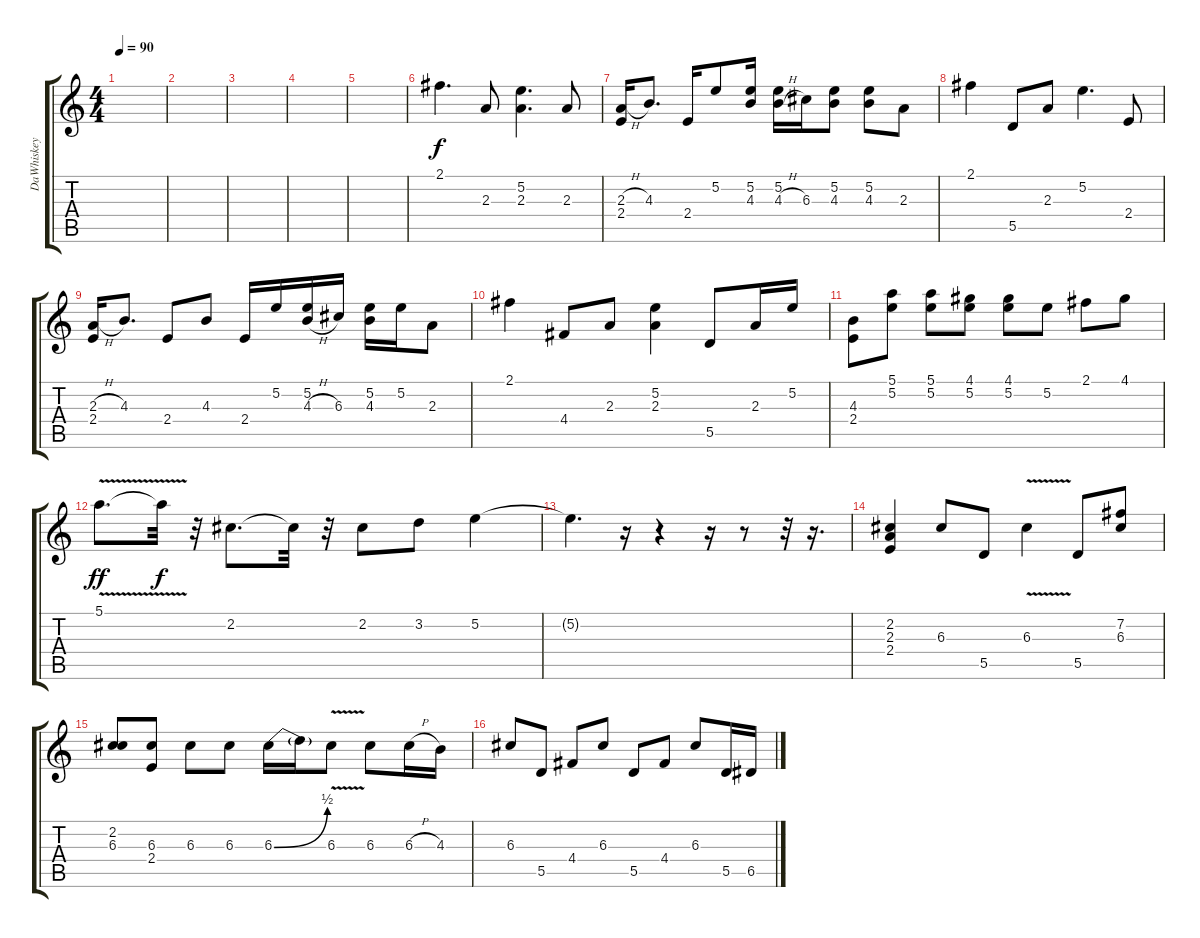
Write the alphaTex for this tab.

\track ("DaWhiskey" "DaWhiskey") {instrument distortionguitar}
\staff {score tabs}
\tuning (E4 B3 G3 D3 A2 E2) {hide}
\ts (4 4)
\tempo 90
\clef g2
\ks c
|
|
|
|
|
2.1.4{d} 2.3.8 (5.2 2.3).4{d} 2.3.8 |
(2.3{h} 2.4).16 4.3.8{d} 2.4.16 5.2.8 (5.2 4.3).16 (5.2 4.3{h}).16 6.3.16 (5.2 4.3).8 (5.2 4.3).8 2.3.8 |
2.1.4 5.5.8 2.3.8 5.2.4{d} 2.4.8 |
(2.3{h} 2.4).16 4.3.8{d} 2.4.8 4.3.8 2.4.16 5.2.16 (5.2 4.3{h}).16 6.3.16 (5.2 4.3).16 5.2.16 2.3.8 |
2.1.4 4.4.8 2.3.8 (5.2 2.3).4 5.5.8 2.3.16 5.2.16 |
(4.3 2.4).8 (5.1 5.2).8 (5.1 5.2).8 (4.1 5.2).8 (4.1 5.2).8 5.2.8 2.1.8 4.1.8 |
5.1{v}.8{d dy ff} 5.1{t}.32{dy f} r.32 2.2.8{d} 2.2{t}.32 r.32 2.2.8 3.2.8 5.2.4 |
5.2{t}.4{d} r.16 r.4 r.16 r.8 r.32 r.16{d} |
(2.2 2.3 2.4).4 6.3.8 5.5.8 6.3{v}.4 5.5.8 (7.2 6.3).8 |
(2.2 6.3).8 (6.3 2.4).8 6.3.8 6.3.8 6.3{be (bend 0 0 60 2)}.16 6.3{t}.16 6.3{v}.8 6.3.8 6.3{h}.16 4.3.16 |
6.3.8 5.5.8 4.4.8 6.3.8 5.5.8 4.4.8 6.3.8 5.5.16 6.5.16
